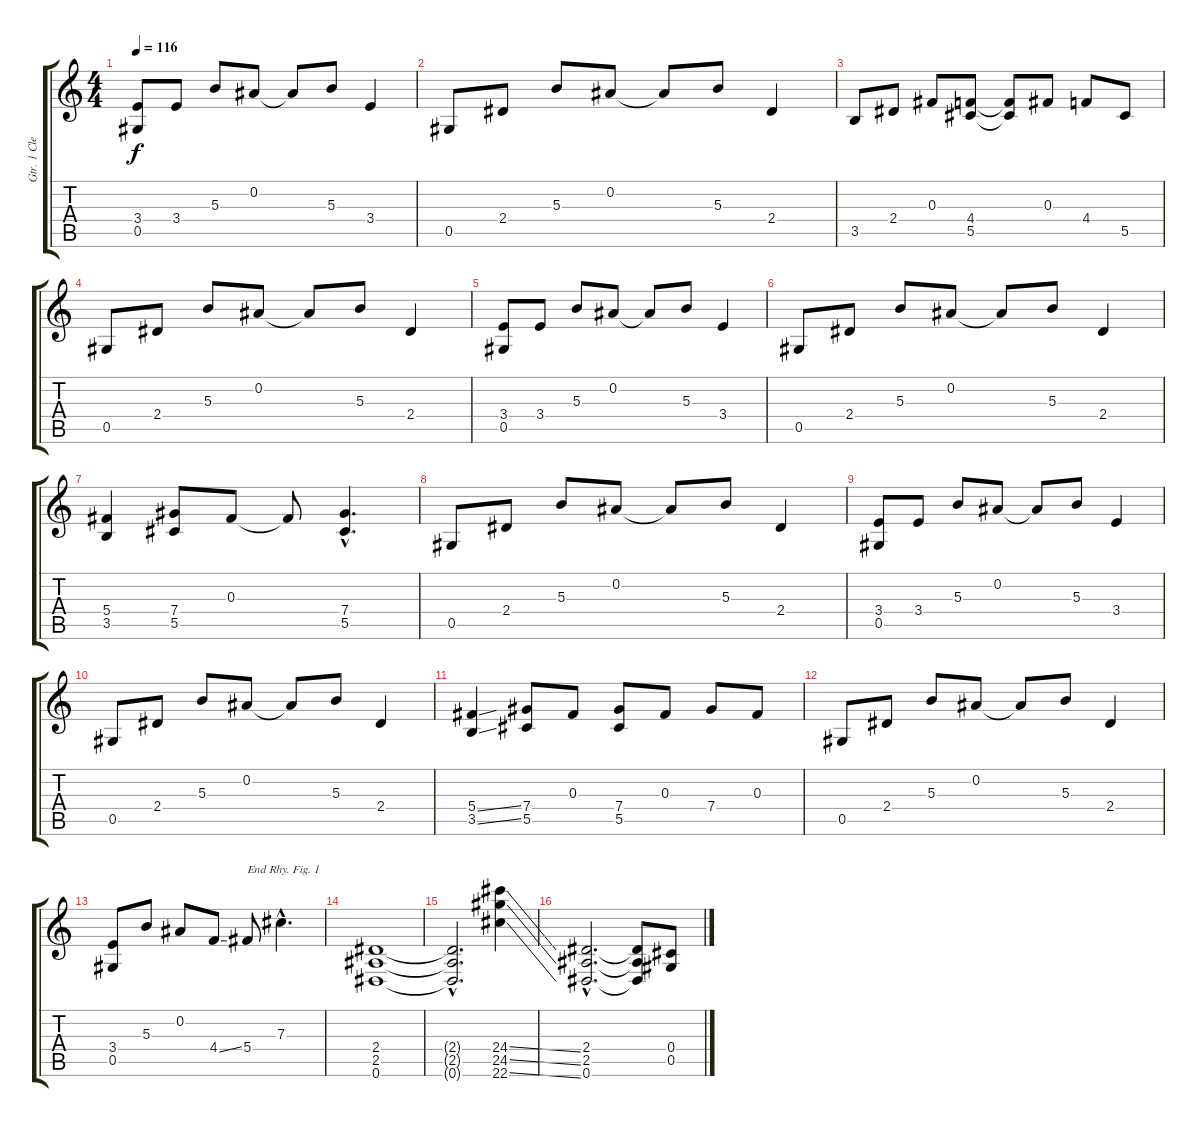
\track ("Gtr. 1 Clean" "Gtr. 1 Cle") {instrument acousticguitarsteel}
\staff {score tabs}
\tuning (Eb4 Bb3 Gb3 Db3 Ab2 Eb2) {hide}
\ts (4 4)
\tempo 116
\clef g2
\ks c
(3.4 0.5).8{dy f} 3.4.8 5.3.8 0.2.8 0.2{t}.8 5.3.8 3.4.4 |
0.5.8 2.4.8 5.3.8 0.2.8 0.2{t}.8 5.3.8 2.4.4 |
3.5.8 2.4.8 0.3.8 (4.4 5.5).8 (4.4{t} 5.5{t}).8 0.3.8 4.4.8 5.5.8 |
0.5.8 2.4.8 5.3.8 0.2.8 0.2{t}.8 5.3.8 2.4.4 |
(3.4 0.5).8 3.4.8 5.3.8 0.2.8 0.2{t}.8 5.3.8 3.4.4 |
0.5.8 2.4.8 5.3.8 0.2.8 0.2{t}.8 5.3.8 2.4.4 |
(5.4 3.5).4 (7.4 5.5).8 0.3.8 0.3{t}.8 (7.4{hac} 5.5{hac}).4{d} |
0.5.8 2.4.8 5.3.8 0.2.8 0.2{t}.8 5.3.8 2.4.4 |
(3.4 0.5).8 3.4.8 5.3.8 0.2.8 0.2{t}.8 5.3.8 3.4.4 |
0.5.8 2.4.8 5.3.8 0.2.8 0.2{t}.8 5.3.8 2.4.4 |
(5.4{ss} 3.5{ss}).4 (7.4 5.5).8 0.3.8 (7.4 5.5).8 0.3.8 7.4.8 0.3.8 |
0.5.8 2.4.8 5.3.8 0.2.8 0.2{t}.8 5.3.8 2.4.4 |
(3.4 0.5).8 5.3.8 0.2.8 4.4{ss}.8 5.4.8{txt "End Rhy. Fig. 1"} 7.3{hac}.4{d} |
(2.4 2.5 0.6).1 |
(2.4{hac t} 2.5{hac t} 0.6{hac t}).2{d} (24.4{ss} 24.5{ss} 22.6{ss}).4 |
(2.4{hac} 2.5{hac} 0.6{hac}).2{d} (2.4{t} 2.5{t} 0.6{t}).8 (0.4 0.5).8
